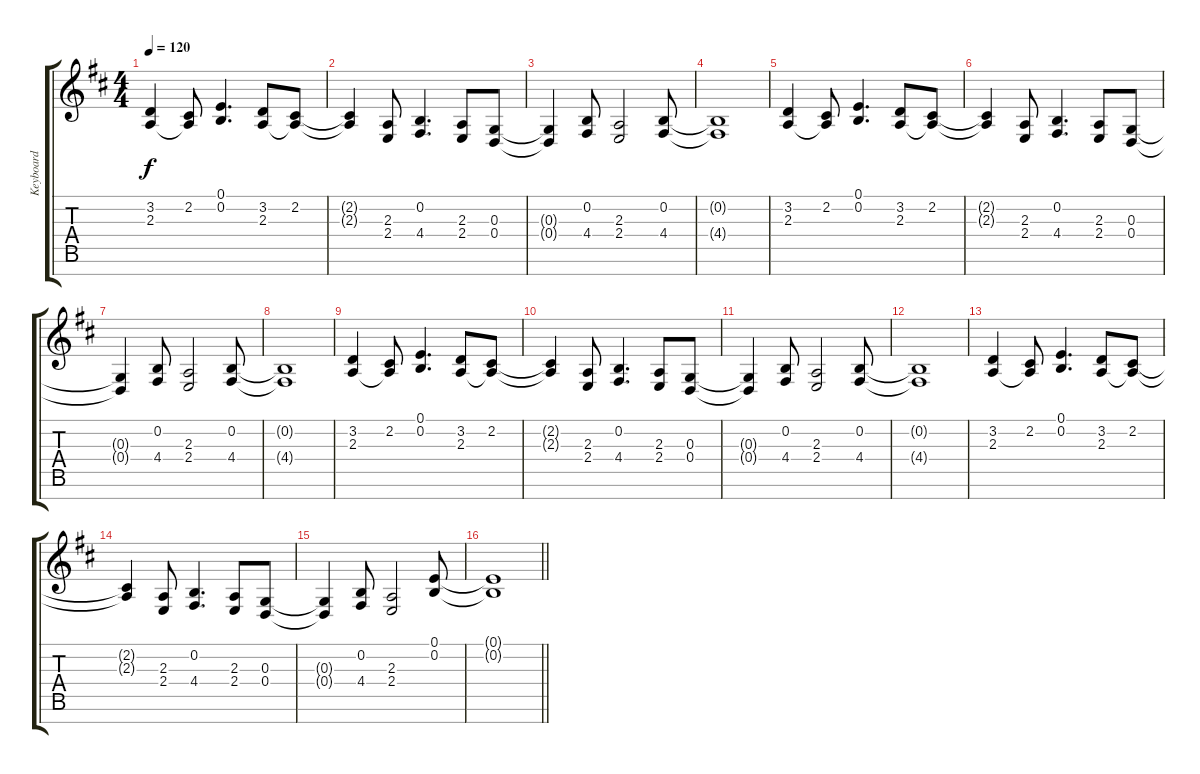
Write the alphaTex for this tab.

\track ("Keyboard" "Keyboard") {instrument pizzicatostrings}
\staff {score tabs}
\tuning (E4 B3 G3 D3 A2 E2 B1) {hide}
\ts (4 4)
\tempo 120
\clef g2
\ks d
(3.2 2.3).4{dy f} (2.2 2.3{t}).8 (0.1 0.2).4{d} (3.2 2.3).8 (2.2 2.3{t}).8 |
(2.2{t} 2.3{t}).4 (2.3 2.4).8 (0.2 4.4).4{d} (2.3 2.4).8 (0.3 0.4).8 |
(0.3{t} 0.4{t}).4 (0.2 4.4).8 (2.3 2.4).2 (0.2 4.4).8 |
(0.2{t} 4.4{t}).1 |
(3.2 2.3).4 (2.2 2.3{t}).8 (0.1 0.2).4{d} (3.2 2.3).8 (2.2 2.3{t}).8 |
(2.2{t} 2.3{t}).4 (2.3 2.4).8 (0.2 4.4).4{d} (2.3 2.4).8 (0.3 0.4).8 |
(0.3{t} 0.4{t}).4 (0.2 4.4).8 (2.3 2.4).2 (0.2 4.4).8 |
(0.2{t} 4.4{t}).1 |
(3.2 2.3).4 (2.2 2.3{t}).8 (0.1 0.2).4{d} (3.2 2.3).8 (2.2 2.3{t}).8 |
(2.2{t} 2.3{t}).4 (2.3 2.4).8 (0.2 4.4).4{d} (2.3 2.4).8 (0.3 0.4).8 |
(0.3{t} 0.4{t}).4 (0.2 4.4).8 (2.3 2.4).2 (0.2 4.4).8 |
(0.2{t} 4.4{t}).1 |
(3.2 2.3).4 (2.2 2.3{t}).8 (0.1 0.2).4{d} (3.2 2.3).8 (2.2 2.3{t}).8 |
(2.2{t} 2.3{t}).4 (2.3 2.4).8 (0.2 4.4).4{d} (2.3 2.4).8 (0.3 0.4).8 |
(0.3{t} 0.4{t}).4 (0.2 4.4).8 (2.3 2.4).2 (0.1 0.2).8 |
\barLineRight lightlight
(0.1{t} 0.2{t}).1
